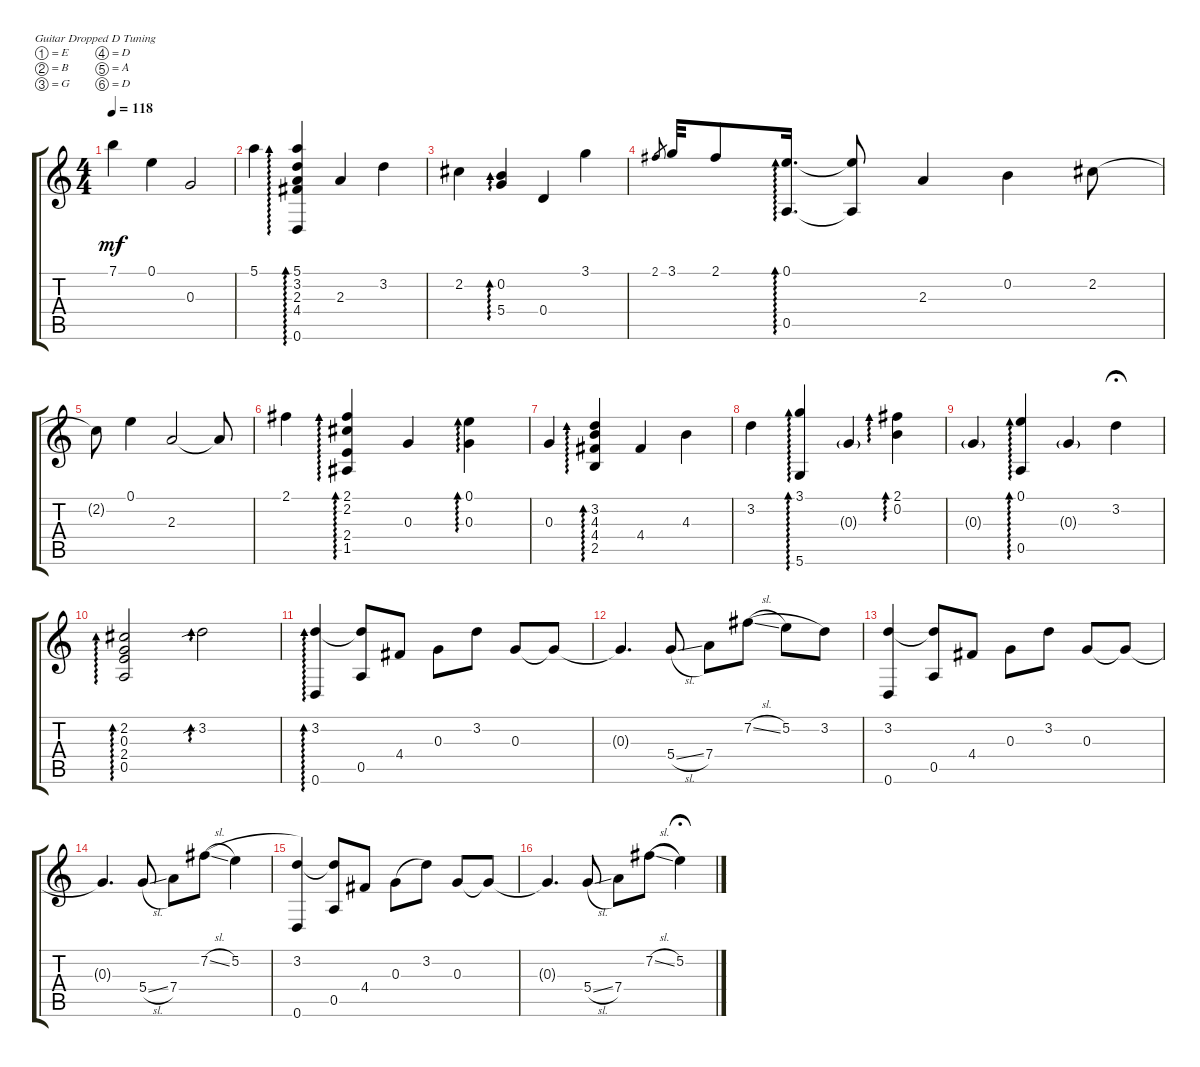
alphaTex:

\defaultSystemsLayout 4
\bracketExtendMode groupsimilarinstruments
\singleTrackTrackNamePolicy hidden
\firstSystemTrackNameOrientation horizontal
\otherSystemsTrackNameOrientation horizontal
\track ("Nylon Guitar" "N-Gt") {instrument acousticguitarnylon}
\staff {score tabs}
\tuning (E4 B3 G3 D3 A2 D2)
\ts (4 4)
\tempo 118
\clef g2
\ks c
7.1.4{dy mf} 0.1.4 0.3.2 |
5.1.4 (5.1 3.2 2.3 4.4 0.6).4{ad 0} 2.3.4 3.2.4 |
2.2.4 (0.2 5.4).4{ad 0} 0.4.4 3.1.4 |
2.1.8{gr} 3.1.32 2.1.8 (0.1 0.5).16{d ad 0} (0.1{t} 0.5{t}).8 2.3.4 0.2.4 2.2.8 |
2.2{t}.8 0.1.4 2.3.2 2.3{t}.8 |
2.1.4 (2.1 2.2 2.4 1.5).4{ad 0} 0.3.4 (0.1 0.3).4{ad 0} |
0.3.4 (3.2 4.3 4.4 2.5).4{ad 0} 4.4.4 4.3.4 |
3.2.4 (3.1 5.6).4{ad 0} 0.3{g}.4 (2.1 0.2).4{ad 0} |
0.3{g}.4 (0.1 0.5).4{ad 0} 0.3{g}.4 3.2.4{fermata (medium 0.22)} |
(2.2 0.3 2.4 0.5).2{ad 0} 3.2{sib}.2{ad 0} |
(3.2 0.6).4{ad 451} (0.5 3.2{t}).8 4.4.8 0.3.8 3.2.8 0.3.8 0.3{t}.8 |
0.3{t}.4{d} 5.4{sl}.8 7.4.8 7.2{sl}.8{legatoorigin} 5.2.8{legatoorigin} 3.2.8 |
(3.2 0.6).4 (0.5 3.2{t}).8 4.4.8 0.3.8 3.2.8 0.3.8 0.3{t}.8 |
0.3{t}.4{d} 5.4{sl}.8 7.4.8 7.2{sl}.8{legatoorigin} 5.2.4{legatoorigin} |
(3.2 0.6).4 (0.5 3.2{t}).8 4.4.8 0.3.8{legatoorigin} 3.2.8 0.3.8 0.3{t}.8 |
0.3{t}.4{d} 5.4{sl}.8 7.4.8 7.2{sl}.8{legatoorigin} 5.2.4{fermata (medium 0.5)}
